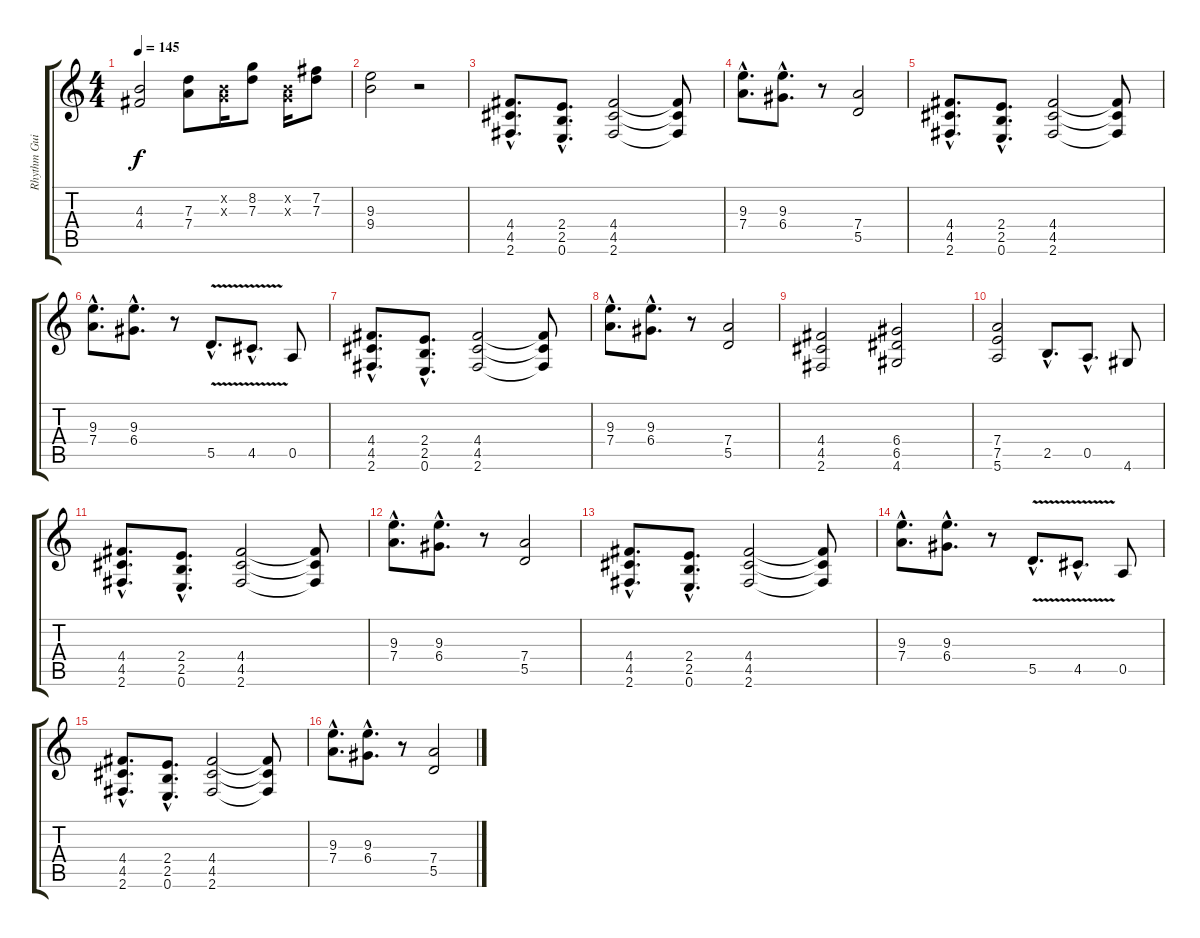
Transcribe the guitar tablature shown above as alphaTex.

\track ("Rhythm Guitar 2" "Rhythm Gui") {instrument overdrivenguitar}
\staff {score tabs}
\tuning (E4 B3 G3 D3 A2 E2) {hide}
\ts (4 4)
\tempo 145
\clef g2
\ks c
(4.3 4.4).2{dy f} (7.3 7.4).8 (0.2{x} 0.3{x}).16 (8.2 7.3).8 (0.2{x} 0.3{x}).16 (7.2 7.3).8 |
(9.3 9.4).2 r.2 |
(4.4{hac} 4.5{hac} 2.6{hac}).8{d} (2.4{hac} 2.5{hac} 0.6{hac}).8{d} (4.4 4.5 2.6).2 (4.4{t} 4.5{t} 2.6{t}).8 |
(9.3{hac} 7.4{hac}).8{d} (9.3{hac} 6.4{hac}).8{d} r.8 (7.4 5.5).2 |
(4.4{hac} 4.5{hac} 2.6{hac}).8{d} (2.4{hac} 2.5{hac} 0.6{hac}).8{d} (4.4 4.5 2.6).2 (4.4{t} 4.5{t} 2.6{t}).8 |
(9.3{hac} 7.4{hac}).8{d} (9.3{hac} 6.4{hac}).8{d} r.8 5.5{v hac}.8{d} 4.5{v hac}.8{d} 0.5.8 |
(4.4{hac} 4.5{hac} 2.6{hac}).8{d} (2.4{hac} 2.5{hac} 0.6{hac}).8{d} (4.4 4.5 2.6).2 (4.4{t} 4.5{t} 2.6{t}).8 |
(9.3{hac} 7.4{hac}).8{d} (9.3{hac} 6.4{hac}).8{d} r.8 (7.4 5.5).2 |
(4.4 4.5 2.6).2 (6.4 6.5 4.6).2 |
(7.4 7.5 5.6).2 2.5{hac}.8{d} 0.5{hac}.8{d} 4.6.8 |
(4.4{hac} 4.5{hac} 2.6{hac}).8{d} (2.4{hac} 2.5{hac} 0.6{hac}).8{d} (4.4 4.5 2.6).2 (4.4{t} 4.5{t} 2.6{t}).8 |
(9.3{hac} 7.4{hac}).8{d} (9.3{hac} 6.4{hac}).8{d} r.8 (7.4 5.5).2 |
(4.4{hac} 4.5{hac} 2.6{hac}).8{d} (2.4{hac} 2.5{hac} 0.6{hac}).8{d} (4.4 4.5 2.6).2 (4.4{t} 4.5{t} 2.6{t}).8 |
(9.3{hac} 7.4{hac}).8{d} (9.3{hac} 6.4{hac}).8{d} r.8 5.5{v hac}.8{d} 4.5{v hac}.8{d} 0.5.8 |
(4.4{hac} 4.5{hac} 2.6{hac}).8{d} (2.4{hac} 2.5{hac} 0.6{hac}).8{d} (4.4 4.5 2.6).2 (4.4{t} 4.5{t} 2.6{t}).8 |
(9.3{hac} 7.4{hac}).8{d} (9.3{hac} 6.4{hac}).8{d} r.8 (7.4 5.5).2
